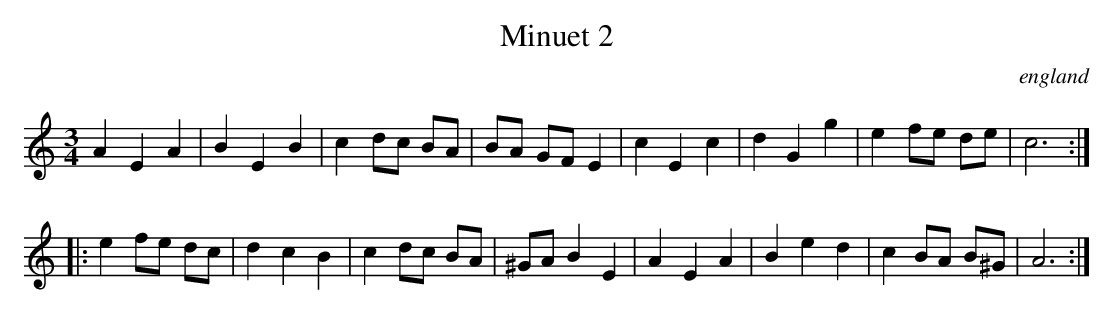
X:1
T:Minuet 2
O:england
M:3/4
L:1/8
K:Am
A2 E2 A2 |  B2 E2 B2 | c2dc BA | BA GF E2 |\
c2 E2 c2 | d2 G2 g2 | e2 fe de | c6 :|
|:e2 fe dc | d2 c2 B2 | c2 dc BA | ^GA B2 E2 |\
A2 E2 A2 | B2 e2 d2 | c2 BA B^G | A6 :|
